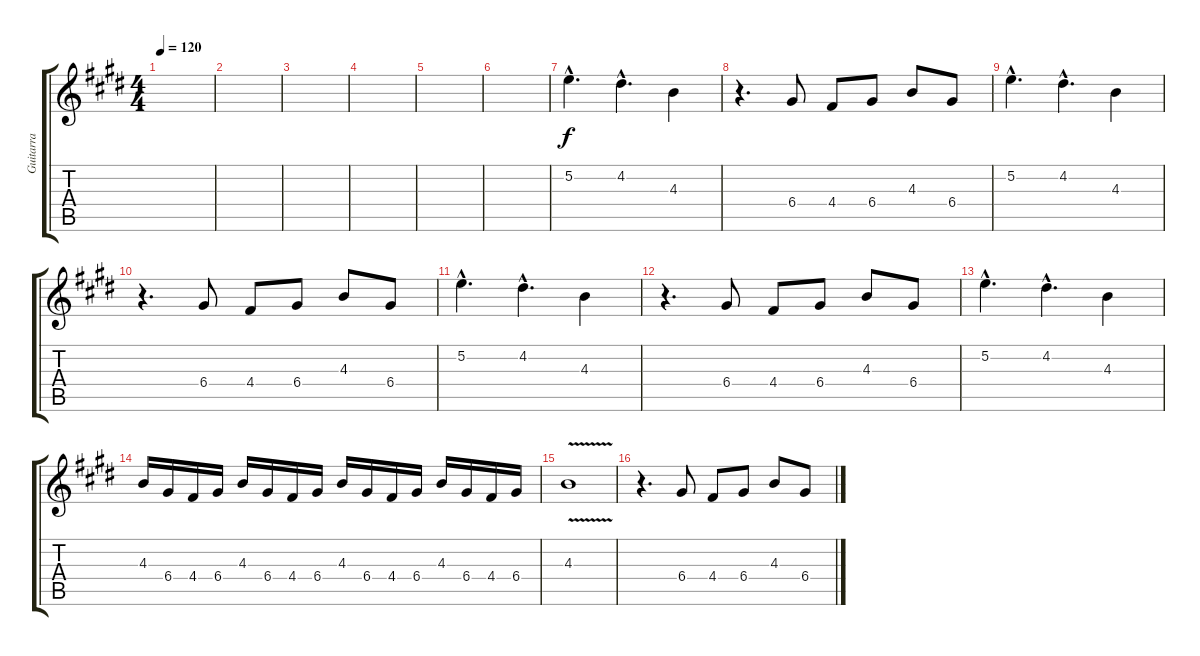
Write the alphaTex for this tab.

\track ("Guitarra" "Guitarra") {instrument overdrivenguitar}
\staff {score tabs}
\tuning (E4 B3 G3 D3 A2 E2) {hide}
\ts (4 4)
\tempo 120
\clef g2
\ks e
|
|
|
|
|
|
5.2{hac}.4{d} 4.2{hac}.4{d} 4.3.4 |
r.4{d} 6.4.8 4.4.8 6.4.8 4.3.8 6.4.8 |
5.2{hac}.4{d} 4.2{hac}.4{d} 4.3.4 |
r.4{d} 6.4.8 4.4.8 6.4.8 4.3.8 6.4.8 |
5.2{hac}.4{d} 4.2{hac}.4{d} 4.3.4 |
r.4{d} 6.4.8 4.4.8 6.4.8 4.3.8 6.4.8 |
5.2{hac}.4{d} 4.2{hac}.4{d} 4.3.4 |
4.3.16 6.4.16 4.4.16 6.4.16 4.3.16 6.4.16 4.4.16 6.4.16 4.3.16 6.4.16 4.4.16 6.4.16 4.3.16 6.4.16 4.4.16 6.4.16 |
4.3{v}.1 |
r.4{d} 6.4.8 4.4.8 6.4.8 4.3.8 6.4.8
